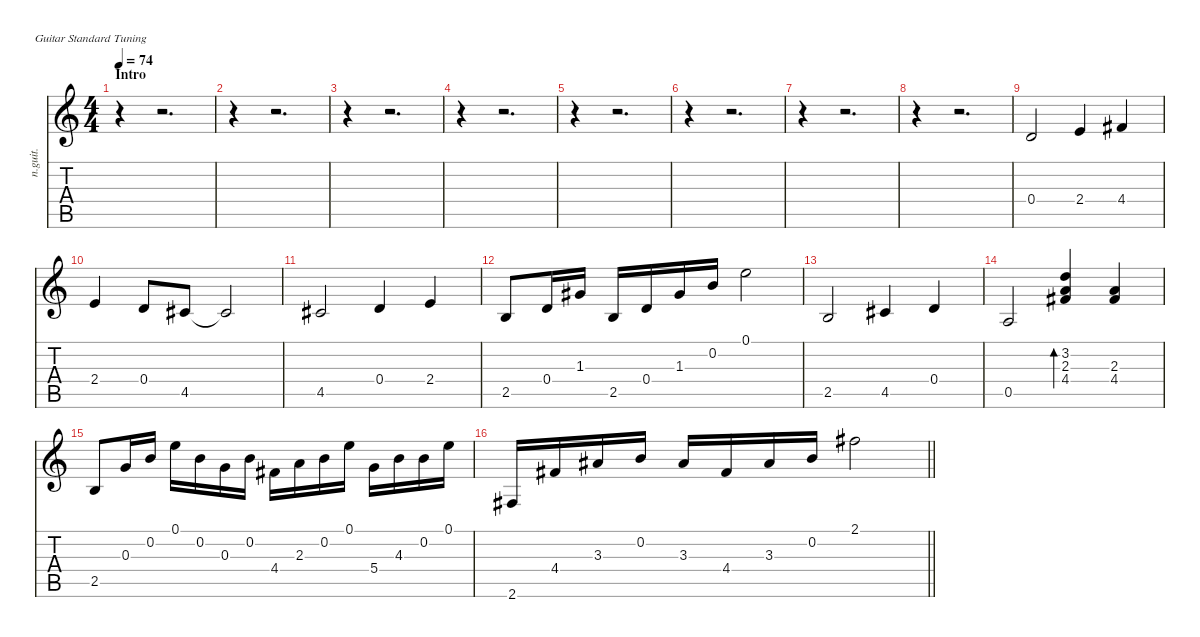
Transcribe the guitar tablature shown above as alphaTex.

\defaultSystemsLayout 4
\hideDynamics
\bracketExtendMode nobrackets
\otherSystemsTrackNameOrientation horizontal
\track ("6-String Acoustic" "n.guit.") {instrument acousticguitarnylon}
\staff {score tabs}
\tuning (E4 B3 G3 D3 A2 E2)
\ts (4 4)
\beaming (8 2 2 2 2)
\section ("" "Intro")
\tempo 74
\clef g2
\ks c
r.4{dy f instrument acousticguitarnylon beam Down} r.2{d beam Down} |
r.4{beam Down} r.2{d beam Down} |
r.4{beam Down} r.2{d beam Down} |
r.4{beam Down} r.2{d beam Down} |
r.4{beam Down} r.2{d beam Down} |
r.4{beam Down} r.2{d beam Down} |
r.4{beam Down} r.2{d beam Down} |
r.4{beam Down} r.2{d beam Down} |
0.4.2{beam Up} 2.4.4{beam Up} 4.4{acc #}.4{beam Up} |
2.4.4{beam Up} 0.4.8{beam Up} 4.5{acc #}.8{beam Up} 4.5{t acc #}.2{beam Up} |
4.5{acc #}.2{beam Up} 0.4.4{beam Up} 2.4.4{beam Up} |
2.5.8{beam Up} 0.4.16{beam Up} 1.3{acc #}.16{beam Up} 2.5.16{beam Up} 0.4.16{beam Up} 1.3{acc #}.16{beam Up} 0.2.16{beam Up} 0.1.2{beam Down} |
2.5.2{beam Up} 4.5{acc #}.4{beam Up} 0.4.4{beam Up} |
0.5.2{beam Up} (3.2 2.3 4.4{acc #}).4{bd 120 beam Up} (2.3 4.4{acc #}).4{beam Up} |
2.5.8{beam Up} 0.3.16{beam Up} 0.2.16{beam Up} 0.1.16{beam Down} 0.2.16{beam Down} 0.3.16{beam Down} 0.2.16{beam Down} 4.4{acc #}.16{beam Down} 2.3.16{beam Down} 0.2.16{beam Down} 0.1.16{beam Down} 5.4.16{beam Down} 4.3.16{beam Down} 0.2.16{beam Down} 0.1.16{beam Down} |
\barLineRight lightlight
2.6{acc #}.16{beam Up} 4.4{acc #}.16{beam Up} 3.3{acc #}.16{beam Up} 0.2.16{beam Up} 3.3{acc #}.16{beam Up} 4.4{acc #}.16{beam Up} 3.3{acc #}.16{beam Up} 0.2.16{beam Up} 2.1{acc #}.2{beam Down}
